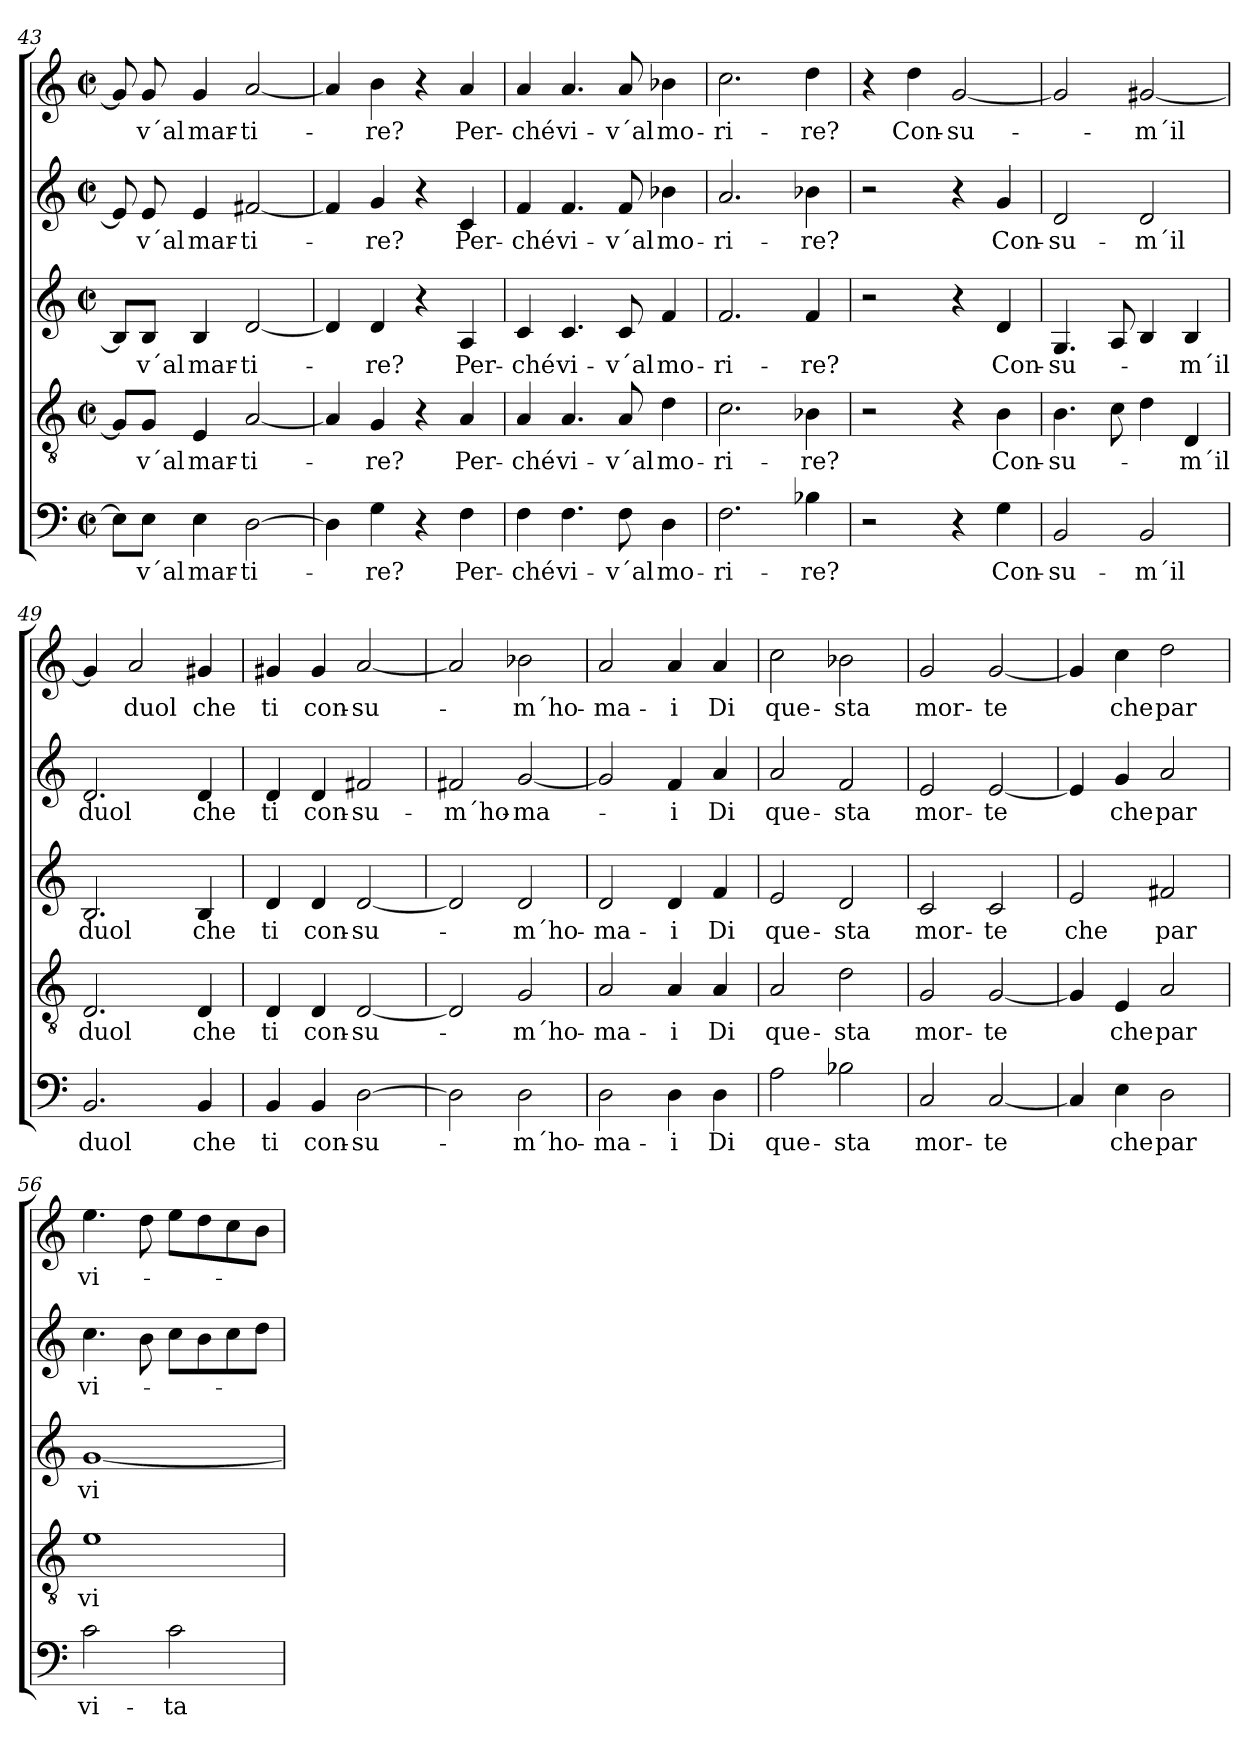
**kern	**text	**kern	**text	**kern	**text	**kern	**text	**kern	**text
*part5	*part5	*part4	*part4	*part3	*part3	*part2	*part2	*part1	*part1
*staff5	*staff5	*staff4	*staff4	*staff3	*staff3	*staff2	*staff2	*staff1	*staff1
!!LO:LB:g=z
*clefF4	*	*clefGv2	*	*clefG2	*	*clefG2	*	*clefG2	*
*k[]	*	*k[]	*	*k[]	*	*k[]	*	*k[]	*
*C:	*	*C:	*	*C:	*	*C:	*	*C:	*
*M2/2	*	*M2/2	*	*M2/2	*	*M2/2	*	*M2/2	*
*met(c|)	*	*met(c|)	*	*met(c|)	*	*met(c|)	*	*met(c|)	*
=43	=43	=43	=43	=43	=43	=43	=43	=43	=43
8E\L]	.	8G/L]	.	8B/L]	.	8e/]	.	8g/]	.
8E\J	-v´al	8G/J	-v´al	8B/J	-v´al	8e/	-v´al	8g/	-v´al
4E\	mar-	4E/	mar-	4B/	mar-	4e/	mar-	4g/	mar-
[2D\	-ti-	[2A/	-ti-	[2d/	-ti-	[2f#X/	-ti-	[2a/	-ti-
=44	=44	=44	=44	=44	=44	=44	=44	=44	=44
4D\]	.	4A/]	.	4d/]	.	4f#/]	.	4a/]	.
4G\	-re?	4G/	-re?	4d/	-re?	4g/	-re?	4b\	-re?
4r	.	4r	.	4r	.	4r	.	4r	.
4F\	Per-	4A/	Per-	4A/	Per-	4c/	Per-	4a/	Per-
=45	=45	=45	=45	=45	=45	=45	=45	=45	=45
4F\	-ché	4A/	-ché	4c/	-ché	4f/	-ché	4a/	-ché
4.F\	vi-	4.A/	vi-	4.c/	vi-	4.f/	vi-	4.a/	vi-
8F\	-v´al	8A/	-v´al	8c/	-v´al	8f/	-v´al	8a/	-v´al
4D\	mo-	4d\	mo-	4f/	mo-	4b-X\	mo-	4b-X\	mo-
=46	=46	=46	=46	=46	=46	=46	=46	=46	=46
2.F\	-ri-	2.c\	-ri-	2.f/	-ri-	2.a/	-ri-	2.cc\	-ri-
4B-X\	-re?	4B-X\	-re?	4f/	-re?	4b-X\	-re?	4dd\	-re?
=47	=47	=47	=47	=47	=47	=47	=47	=47	=47
2r	.	2r	.	2r	.	2r	.	4r	.
.	.	.	.	.	.	.	.	4dd\	Con-
4r	.	4r	.	4r	.	4r	.	[2g/	-su-
4G\	Con-	4B\	Con-	4d/	Con-	4g/	Con-	.	.
=48	=48	=48	=48	=48	=48	=48	=48	=48	=48
2BB/	-su-	4.B\	-su-	4.G/	-su-	2d/	-su-	2g/]	.
.	.	8c\	.	8A/	.	.	.	.	.
2BB/	-m´il	4d\	.	4B/	.	2d/	-m´il	[2g#X/	-m´il
.	.	4D/	-m´il	4B/	-m´il	.	.	.	.
!!LO:LB:g=z
=49	=49	=49	=49	=49	=49	=49	=49	=49	=49
2.BB/	duol	2.D/	duol	2.B/	duol	2.d/	duol	4g#/]	.
.	.	.	.	.	.	.	.	2a/	duol
4BB/	che	4D/	che	4B/	che	4d/	che	4g#X/	che
=50	=50	=50	=50	=50	=50	=50	=50	=50	=50
4BB/	ti	4D/	ti	4d/	ti	4d/	ti	4g#X/	ti
4BB/	con-	4D/	con-	4d/	con-	4d/	con-	4g#/	con-
[2D\	-su-	[2D/	-su-	[2d/	-su-	2f#X/	-su-	[2a/	-su-
=51	=51	=51	=51	=51	=51	=51	=51	=51	=51
2D\]	.	2D/]	.	2d/]	.	2f#X/	-m´ho-	2a/]	.
2D\	-m´ho-	2G/	-m´ho-	2d/	-m´ho-	[2g/	-ma-	2b-X\	-m´ho-
=52	=52	=52	=52	=52	=52	=52	=52	=52	=52
2D\	-ma-	2A/	-ma-	2d/	-ma-	2g/]	.	2a/	-ma-
4D\	-i	4A/	-i	4d/	-i	4f/	-i	4a/	-i
4D\	Di	4A/	Di	4f/	Di	4a/	Di	4a/	Di
=53	=53	=53	=53	=53	=53	=53	=53	=53	=53
2A\	que-	2A/	que-	2e/	que-	2a/	que-	2cc\	que-
2B-X\	-sta	2d\	-sta	2d/	-sta	2f/	-sta	2b-X\	-sta
=54	=54	=54	=54	=54	=54	=54	=54	=54	=54
2C/	mor-	2G/	mor-	2c/	mor-	2e/	mor-	2g/	mor-
[2C/	-te	[2G/	-te	2c/	-te	[2e/	-te	[2g/	-te
=55	=55	=55	=55	=55	=55	=55	=55	=55	=55
4C/]	.	4G/]	.	2e/	che	4e/]	.	4g/]	.
4E\	che	4E/	che	.	.	4g/	che	4cc\	che
2D\	par	2A/	par	2f#X/	par	2a/	par	2dd\	par
!!LO:PB:g=z
=56	=56	=56	=56	=56	=56	=56	=56	=56	=56
2c\	vi-	1e	vi-	[1g	vi-	4.cc\	vi-	4.ee\	vi-
.	.	.	.	.	.	8b\	.	8dd\	.
2c\	-ta	.	.	.	.	8cc\L	.	8ee\L	.
.	.	.	.	.	.	8b\	.	8dd\	.
.	.	.	.	.	.	8cc\	.	8cc\	.
.	.	.	.	.	.	8dd\J	.	8b\J	.
=	=	=	=	=	=	=	=	=	=
*-	*-	*-	*-	*-	*-	*-	*-	*-	*-
